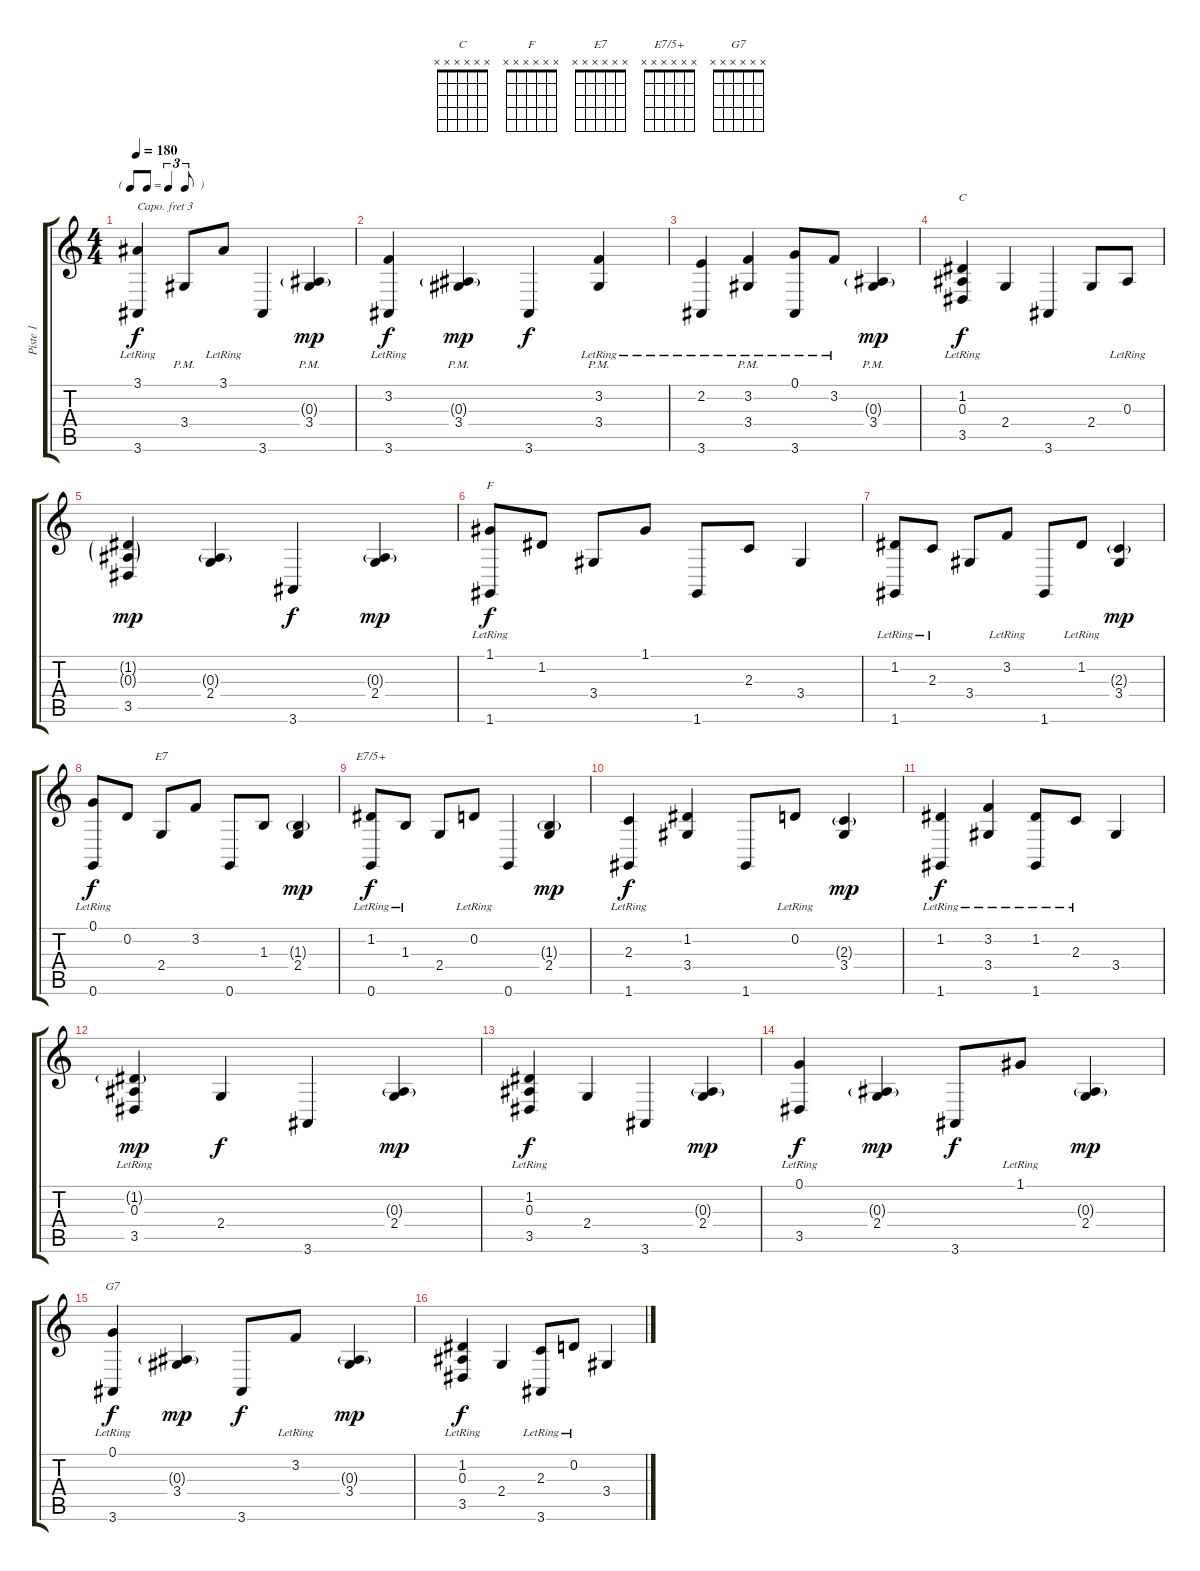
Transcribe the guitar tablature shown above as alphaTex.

\track ("Piste 1" "Piste 1") {instrument orchestralharp}
\staff {score tabs}
\capo 3
\tuning (E4 B3 G3 D3 A2 E2) {hide}
\chord ("C" x x x x x x)
\chord ("F" x x x x x x)
\chord ("E7" x x x x x x)
\chord ("E7/5+" x x x x x x)
\chord ("G7" x x x x x x)
\ts (4 4)
\tf triplet8th
\tempo 180
\clef g2
\ks c
(3.1{lr} 3.6).4{dy f} 3.4{pm}.8 3.1{lr}.8 3.6.4 (0.3{g} 3.4{pm}).4{dy mp} |
(3.2{lr} 3.6).4{dy f} (0.3{g} 3.4{pm}).4{dy mp} 3.6.4{dy f} (3.2{lr} 3.4{pm}).4 |
(2.2{lr} 3.6).4 (3.2{lr} 3.4{pm}).4 (0.1{lr} 3.6).8 3.2{lr}.8 (0.3{g} 3.4{pm}).4{dy mp} |
(1.2{lr} 0.3{lr} 3.5).4{ch "C" dy f} 2.4.4 3.6.4 2.4.8 0.3{lr}.8 |
(1.2{g} 0.3{g} 3.5).4{dy mp} (0.3{g} 2.4).4 3.6.4{dy f} (0.3{g} 2.4).4{dy mp} |
(1.1{lr} 1.6).8{ch "F" dy f} 1.2.8 3.4.8 1.1.8 1.6.8 2.3.8 3.4.4 |
(1.2{lr} 1.6).8 2.3{lr}.8 3.4.8 3.2{lr}.8 1.6.8 1.2{lr}.8 (2.3{g} 3.4).4{dy mp} |
(0.1{lr} 0.6).8{dy f} 0.2.8 2.4.8{ch "E7"} 3.2.8 0.6.8 1.3.8 (1.3{g} 2.4).4{dy mp} |
(1.2{lr} 0.6).8{ch "E7/5+" dy f} 1.3{lr}.8 2.4.8 0.2{lr}.8 0.6.4 (1.3{g} 2.4).4{dy mp} |
(2.3{lr} 1.6).4{dy f} (1.2 3.4).4 1.6.8 0.2{lr}.8 (2.3{g} 3.4).4{dy mp} |
(1.2{lr} 1.6).4{dy f} (3.2{lr} 3.4).4 (1.2{lr} 1.6).8 2.3{lr}.8 3.4.4 |
(1.2{g} 0.3{lr} 3.5).4{dy mp} 2.4.4{dy f} 3.6.4 (0.3{g} 2.4).4{dy mp} |
(1.2{lr} 0.3 3.5).4{dy f} 2.4.4 3.6.4 (0.3{g} 2.4).4{dy mp} |
(0.1{lr} 3.5).4{dy f} (0.3{g} 2.4).4{dy mp} 3.6.8{dy f} 1.1{lr}.8 (0.3{g} 2.4).4{dy mp} |
(0.1{lr} 3.6).4{ch "G7" dy f} (0.3{g} 3.4).4{dy mp} 3.6.8{dy f} 3.2{lr}.8 (0.3{g} 3.4).4{dy mp} |
(1.2{lr} 0.3 3.5).4{dy f} 2.4.4 (2.3{lr} 3.6).8 0.2{lr}.8 3.4.4
